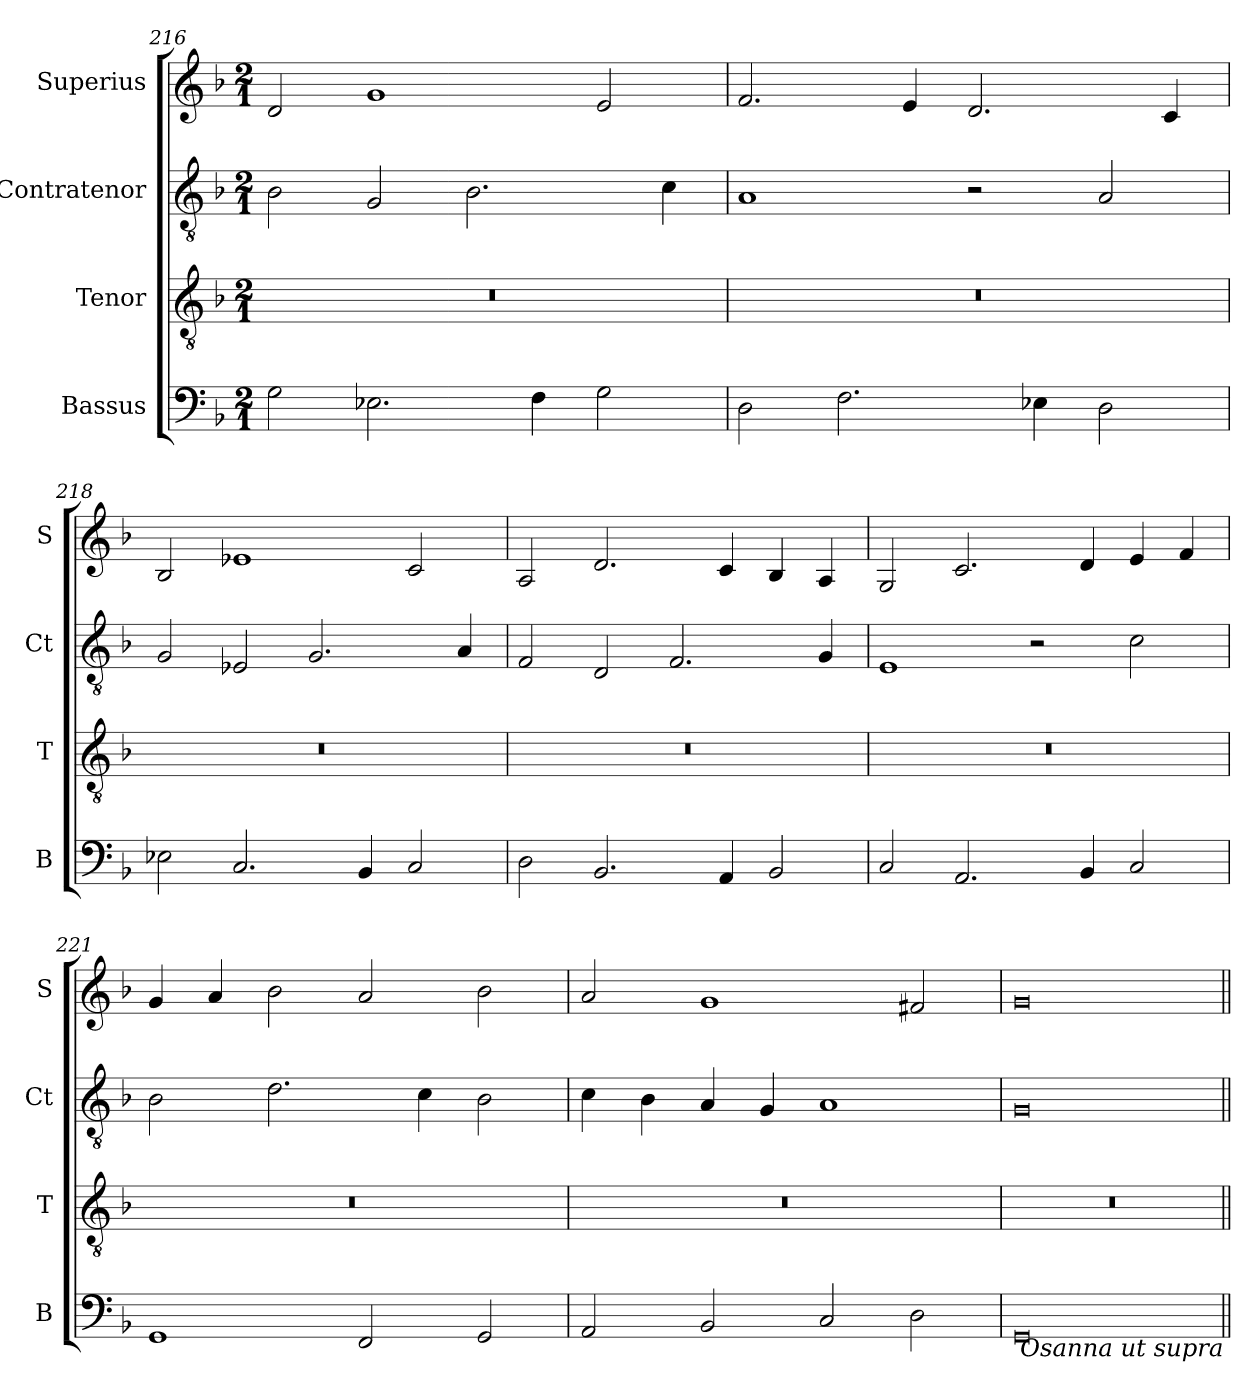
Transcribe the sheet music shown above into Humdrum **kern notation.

**kern	**kern	**kern	**kern
*part4	*part3	*part2	*part1
*staff4	*staff3	*staff2	*staff1
*I"Bassus	*I"Tenor	*I"Contratenor	*I"Superius
*I'B	*I'T	*I'Ct	*I'S
*clefF4	*clefGv2	*clefGv2	*clefG2
*k[b-]	*k[b-]	*k[b-]	*k[b-]
*M2/1	*M2/1	*M2/1	*M2/1
=216	=216	=216	=216
2G\	0r	2B-\	2d/
2.E-X\	.	2G/	1g
.	.	2.B-\	.
4F\	.	.	.
2G\	.	.	2e/
.	.	4c\	.
=217	=217	=217	=217
2D\	0r	1A	2.f/
2.F\	.	.	.
.	.	.	4e/
.	.	2r	2.d/
4E-X\	.	.	.
2D\	.	2A/	.
.	.	.	4c/
=218	=218	=218	=218
2E-X\	0r	2G/	2B-/
2.C/	.	2E-X/	1e-X
.	.	2.G/	.
4BB-/	.	.	.
2C/	.	.	2c/
.	.	4A/	.
=219	=219	=219	=219
2D\	0r	2F/	2A/
2.BB-/	.	2D/	2.d/
.	.	2.F/	.
4AA/	.	.	4c/
2BB-/	.	.	4B-/
.	.	4G/	4A/
=220	=220	=220	=220
2C/	0r	1E	2G/
2.AA/	.	.	2.c/
.	.	2r	.
4BB-/	.	.	4d/
2C/	.	2c\	4e/
.	.	.	4f/
=221	=221	=221	=221
1GG	0r	2B-\	4g/
.	.	.	4a/
.	.	2.d\	2b-\
2FF/	.	.	2a/
.	.	4c\	.
2GG/	.	2B-\	2b-\
=222	=222	=222	=222
2AA/	0r	4c\	2a/
.	.	4B-\	.
2BB-/	.	4A/	1g
.	.	4G/	.
2C/	.	1A	.
2D\	.	.	2f#X/
=223	=223	=223	=223
0GG	0r	0G	0g
!LO:TX:b:i:rj:t=Osanna ut supra	!	!	!
=||	=||	=||	=||
*-	*-	*-	*-
